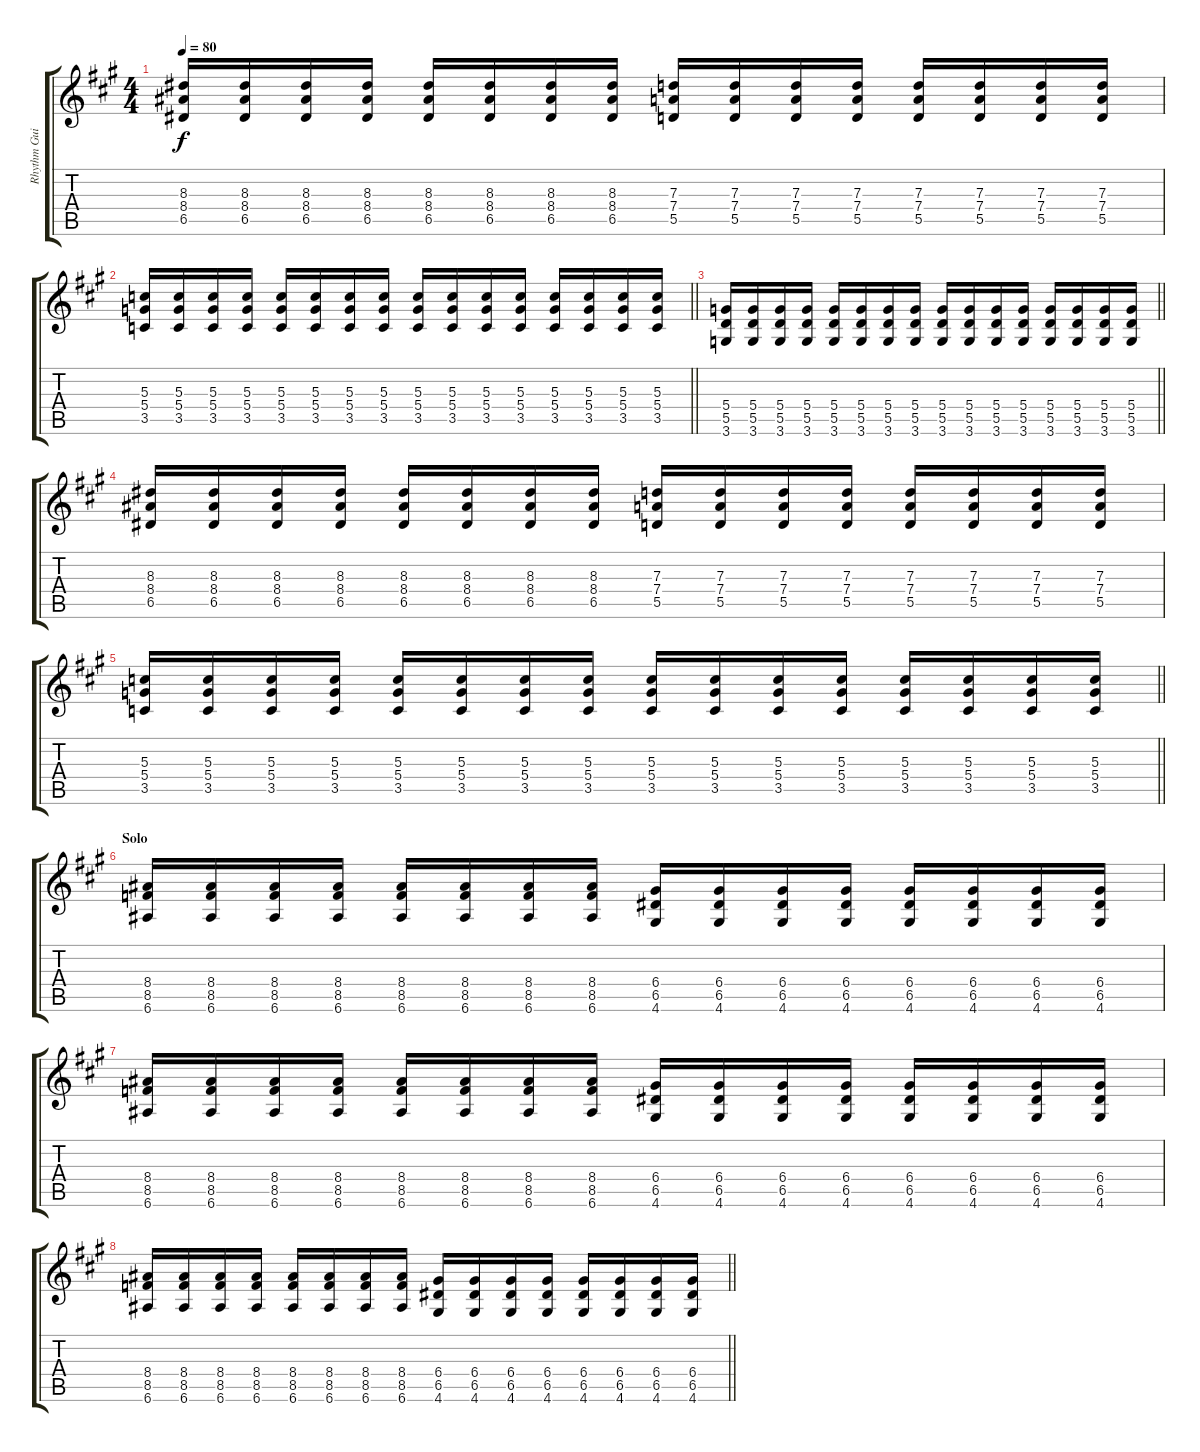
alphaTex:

\track ("Rhythm Guitar" "Rhythm Gui") {instrument distortionguitar}
\staff {score tabs}
\tuning (E4 B3 G3 D3 A2 E2) {hide}
\ts (4 4)
\tempo 80
\clef g2
\ks a
(8.3 8.4 6.5).16{dy f} (8.3 8.4 6.5).16 (8.3 8.4 6.5).16 (8.3 8.4 6.5).16 (8.3 8.4 6.5).16 (8.3 8.4 6.5).16 (8.3 8.4 6.5).16 (8.3 8.4 6.5).16 (7.3 7.4 5.5).16 (7.3 7.4 5.5).16 (7.3 7.4 5.5).16 (7.3 7.4 5.5).16 (7.3 7.4 5.5).16 (7.3 7.4 5.5).16 (7.3 7.4 5.5).16 (7.3 7.4 5.5).16 |
\barLineRight lightlight
(5.3 5.4 3.5).16 (5.3 5.4 3.5).16 (5.3 5.4 3.5).16 (5.3 5.4 3.5).16 (5.3 5.4 3.5).16 (5.3 5.4 3.5).16 (5.3 5.4 3.5).16 (5.3 5.4 3.5).16 (5.3 5.4 3.5).16 (5.3 5.4 3.5).16 (5.3 5.4 3.5).16 (5.3 5.4 3.5).16 (5.3 5.4 3.5).16 (5.3 5.4 3.5).16 (5.3 5.4 3.5).16 (5.3 5.4 3.5).16 |
\barLineRight lightlight
(5.4 5.5 3.6).16 (5.4 5.5 3.6).16 (5.4 5.5 3.6).16 (5.4 5.5 3.6).16 (5.4 5.5 3.6).16 (5.4 5.5 3.6).16 (5.4 5.5 3.6).16 (5.4 5.5 3.6).16 (5.4 5.5 3.6).16 (5.4 5.5 3.6).16 (5.4 5.5 3.6).16 (5.4 5.5 3.6).16 (5.4 5.5 3.6).16 (5.4 5.5 3.6).16 (5.4 5.5 3.6).16 (5.4 5.5 3.6).16 |
(8.3 8.4 6.5).16 (8.3 8.4 6.5).16 (8.3 8.4 6.5).16 (8.3 8.4 6.5).16 (8.3 8.4 6.5).16 (8.3 8.4 6.5).16 (8.3 8.4 6.5).16 (8.3 8.4 6.5).16 (7.3 7.4 5.5).16 (7.3 7.4 5.5).16 (7.3 7.4 5.5).16 (7.3 7.4 5.5).16 (7.3 7.4 5.5).16 (7.3 7.4 5.5).16 (7.3 7.4 5.5).16 (7.3 7.4 5.5).16 |
\barLineRight lightlight
(5.3 5.4 3.5).16 (5.3 5.4 3.5).16 (5.3 5.4 3.5).16 (5.3 5.4 3.5).16 (5.3 5.4 3.5).16 (5.3 5.4 3.5).16 (5.3 5.4 3.5).16 (5.3 5.4 3.5).16 (5.3 5.4 3.5).16 (5.3 5.4 3.5).16 (5.3 5.4 3.5).16 (5.3 5.4 3.5).16 (5.3 5.4 3.5).16 (5.3 5.4 3.5).16 (5.3 5.4 3.5).16 (5.3 5.4 3.5).16 |
\section ("" "Solo")
(8.4 8.5 6.6).16 (8.4 8.5 6.6).16 (8.4 8.5 6.6).16 (8.4 8.5 6.6).16 (8.4 8.5 6.6).16 (8.4 8.5 6.6).16 (8.4 8.5 6.6).16 (8.4 8.5 6.6).16 (6.4 6.5 4.6).16 (6.4 6.5 4.6).16 (6.4 6.5 4.6).16 (6.4 6.5 4.6).16 (6.4 6.5 4.6).16 (6.4 6.5 4.6).16 (6.4 6.5 4.6).16 (6.4 6.5 4.6).16 |
(8.4 8.5 6.6).16 (8.4 8.5 6.6).16 (8.4 8.5 6.6).16 (8.4 8.5 6.6).16 (8.4 8.5 6.6).16 (8.4 8.5 6.6).16 (8.4 8.5 6.6).16 (8.4 8.5 6.6).16 (6.4 6.5 4.6).16 (6.4 6.5 4.6).16 (6.4 6.5 4.6).16 (6.4 6.5 4.6).16 (6.4 6.5 4.6).16 (6.4 6.5 4.6).16 (6.4 6.5 4.6).16 (6.4 6.5 4.6).16 |
\barLineRight lightlight
(8.4 8.5 6.6).16 (8.4 8.5 6.6).16 (8.4 8.5 6.6).16 (8.4 8.5 6.6).16 (8.4 8.5 6.6).16 (8.4 8.5 6.6).16 (8.4 8.5 6.6).16 (8.4 8.5 6.6).16 (6.4 6.5 4.6).16 (6.4 6.5 4.6).16 (6.4 6.5 4.6).16 (6.4 6.5 4.6).16 (6.4 6.5 4.6).16 (6.4 6.5 4.6).16 (6.4 6.5 4.6).16 (6.4 6.5 4.6).16
